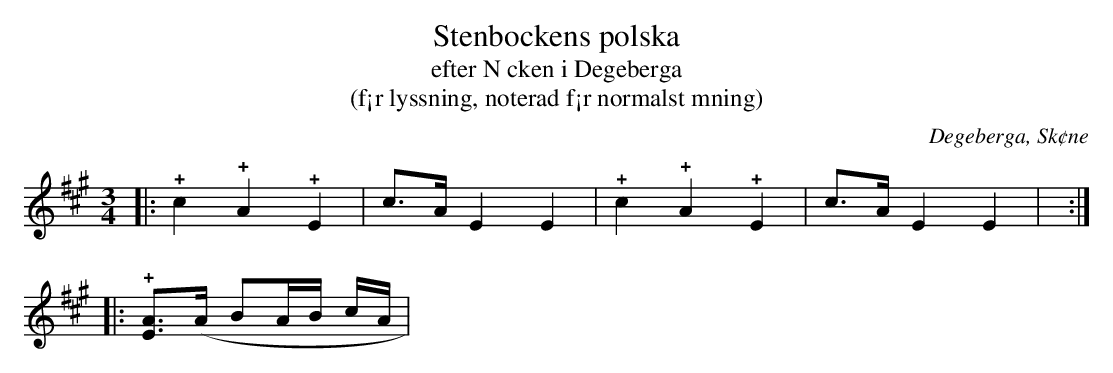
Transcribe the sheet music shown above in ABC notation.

X:1
T:Stenbockens polska
T:efter N cken i Degeberga
T:(f¡r lyssning, noterad f¡r normalst mning)
O:Degeberga, Sk¢ne
M:3/4
L:1/4
Q:100
K:A
[L:1/4]|: !+!c !+!A !+!E | c/>A/ E E | !+!c !+!A !+!E | c/>A/ E E | :|
[L:1/8]|: !+![EA]>(A BA/B/ c/A/ |
